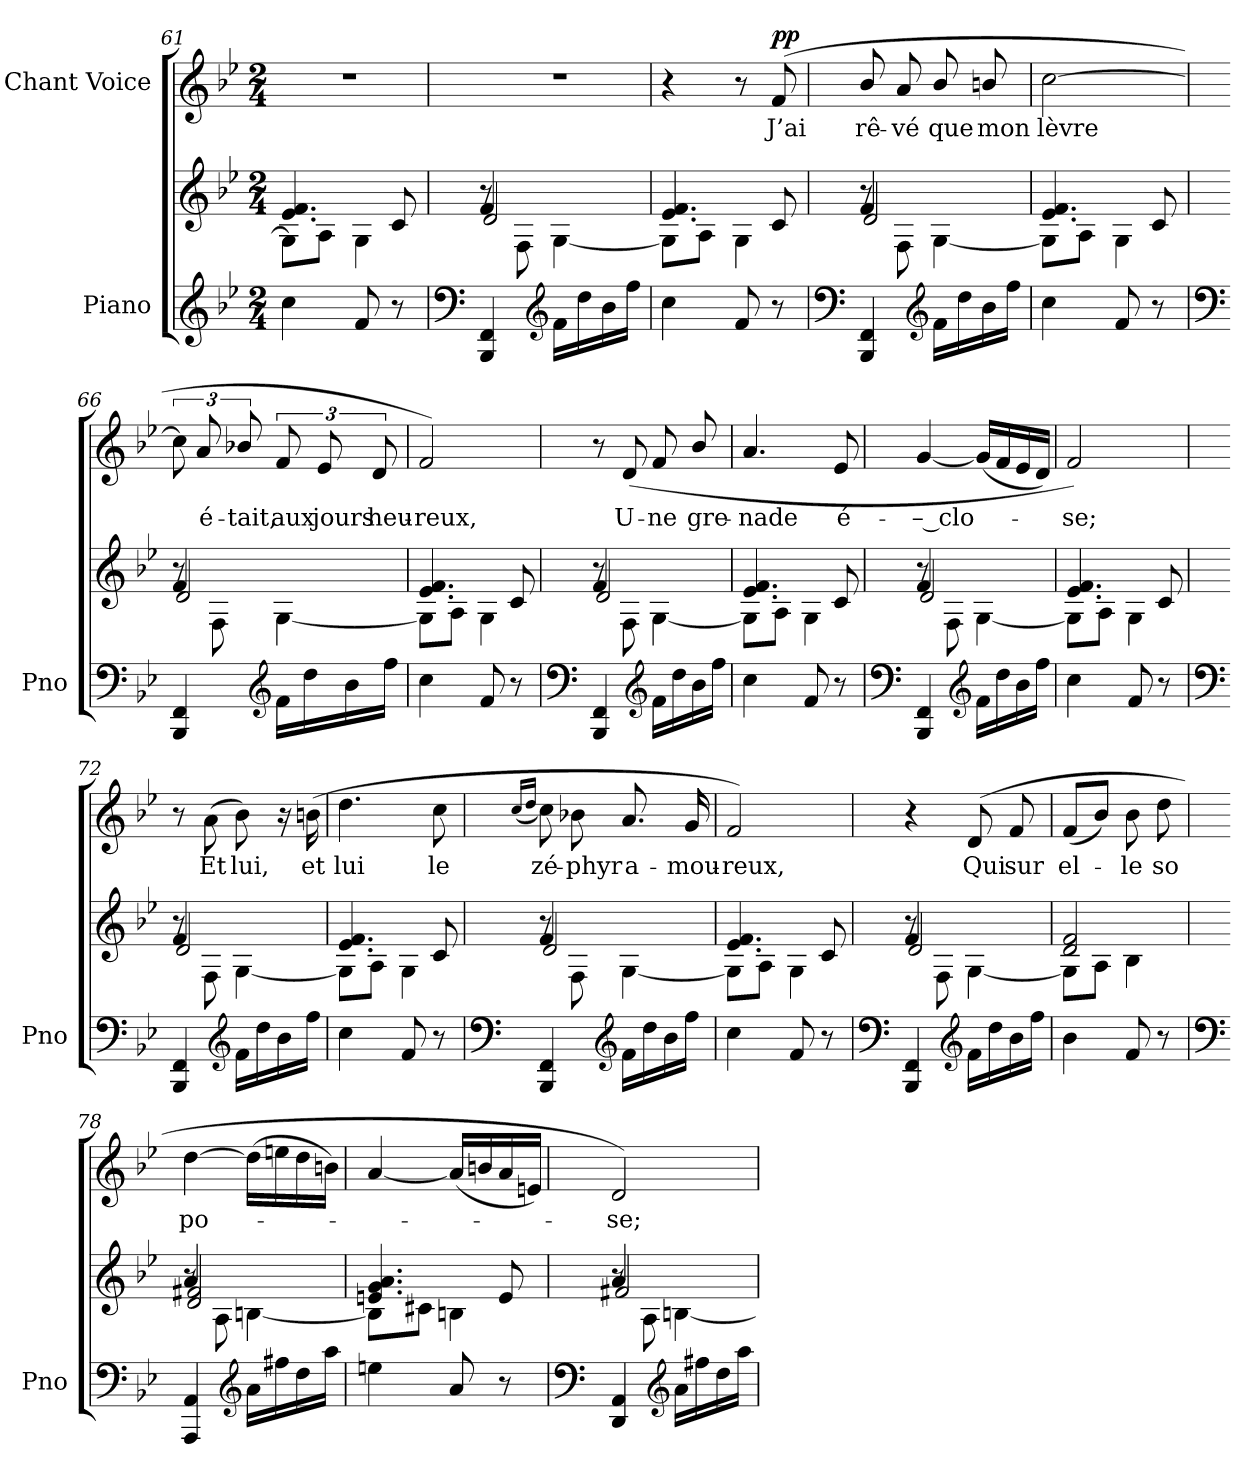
**kern	**kern	**kern	**text	**dynam
*part2	*part2	*part1	*part1	*part1
*staff3	*staff2	*staff1	*staff1	*staff1
*I"Piano	*	*I"Chant Voice	*	*
*I'Pno	*	*	*	*
*clefG2	*clefG2	*clefG2	*	*
*k[b-e-]	*k[b-e-]	*k[b-e-]	*	*
*M2/4	*M2/4	*M2/4	*	*
=61	=61	=61	=61	=61
*	*^	*	*	*
4cc\	4.e-/ 4.f/	8G\L]	2r	.	.
.	.	8A\J	.	.	.
8f/	.	4G\	.	.	.
8r	8c/	.	.	.	.
*	*v	*v	*	*	*
=62	=62	=62	=62	=62
*clefF4	*	*	*	*
*	*^	*	*	*
*	*	*^	*	*	*
4BBB-/ 4FF/	4f/	8r	2d/	2r	.	.
.	.	8F\	.	.	.	.
*clefG2	*	*	*	*	*	*
16f\LL	4ryy	[4G\	.	.	.	.
16dd\	.	.	.	.	.	.
16b-\	.	.	.	.	.	.
16ff\JJ	.	.	.	.	.	.
*	*	*v	*v	*	*	*
=63	=63	=63	=63	=63	=63
4cc\	4.e-/ 4.f/	8G\L]	4r	.	.
.	.	8A\J	.	.	.
8f/	.	4G\	8r	.	.
!	!	!	!	!	!LO:DY:a
8r	8c/	.	(8f/	J’ai	pp
*	*v	*v	*	*	*
=64	=64	=64	=64	=64
*clefF4	*	*	*	*
*	*^	*	*	*
*	*	*^	*	*	*
4BBB-/ 4FF/	4f/	8r	2d/	8b-/	rê-	.
.	.	8F\	.	8a/	-vé	.
*clefG2	*	*	*	*	*	*
16f\LL	4ryy	[4G\	.	8b-/	que	.
16dd\	.	.	.	.	.	.
16b-\	.	.	.	8bn/	mon	.
16ff\JJ	.	.	.	.	.	.
*	*	*v	*v	*	*	*
=65	=65	=65	=65	=65	=65
4cc\	4.e-/ 4.f/	8G\L]	[2cc\	lèvre	.
.	.	8A\J	.	.	.
8f/	.	4G\	.	.	.
8r	8c/	.	.	.	.
*	*v	*v	*	*	*
=66	=66	=66	=66	=66
*clefF4	*	*	*	*
*	*^	*	*	*
*	*	*^	*	*	*
4BBB-/ 4FF/	4f/	8r	2d/	12cc\]	.	.
.	.	.	.	12a/	é-	.
.	.	8F\	.	.	.	.
.	.	.	.	12b-X/	-tait,	.
*clefG2	*	*	*	*	*	*
16f\LL	4ryy	[4G\	.	12f/	aux	.
16dd\	.	.	.	.	.	.
.	.	.	.	12e-/	jours	.
16b-\	.	.	.	.	.	.
.	.	.	.	12d/	heu-	.
16ff\JJ	.	.	.	.	.	.
*	*	*v	*v	*	*	*
=67	=67	=67	=67	=67	=67
4cc\	4.e-/ 4.f/	8G\L]	2f/)	-reux,	.
.	.	8A\J	.	.	.
8f/	.	4G\	.	.	.
8r	8c/	.	.	.	.
*	*v	*v	*	*	*
=68	=68	=68	=68	=68
*clefF4	*	*	*	*
*	*^	*	*	*
*	*	*^	*	*	*
4BBB-/ 4FF/	4f/	8r	2d/	8r	.	.
.	.	8F\	.	(8d/	U-	.
*clefG2	*	*	*	*	*	*
16f\LL	4ryy	[4G\	.	8f/	-ne	.
16dd\	.	.	.	.	.	.
16b-\	.	.	.	8b-/	gre-	.
16ff\JJ	.	.	.	.	.	.
*	*	*v	*v	*	*	*
=69	=69	=69	=69	=69	=69
4cc\	4.e-/ 4.f/	8G\L]	4.a/	-nade	.
.	.	8A\J	.	.	.
8f/	.	4G\	.	.	.
8r	8c/	.	8e-/	é-	.
*	*v	*v	*	*	*
=70	=70	=70	=70	=70
*clefF4	*	*	*	*
*	*^	*	*	*
*	*	*^	*	*	*
4BBB-/ 4FF/	4f/	8r	2d/	[4g/	-– clo-	.
.	.	8F\	.	.	.	.
*clefG2	*	*	*	*	*	*
16f\LL	4ryy	[4G\	.	(16g/LL]	.	.
16dd\	.	.	.	16f/	.	.
16b-\	.	.	.	16e-/	.	.
16ff\JJ	.	.	.	16d/JJ)	.	.
*	*	*v	*v	*	*	*
=71	=71	=71	=71	=71	=71
4cc\	4.e-/ 4.f/	8G\L]	2f/)	-se;	.
.	.	8A\J	.	.	.
8f/	.	4G\	.	.	.
8r	8c/	.	.	.	.
*	*v	*v	*	*	*
=72	=72	=72	=72	=72
*clefF4	*	*	*	*
*	*^	*	*	*
*	*	*^	*	*	*
4BBB-/ 4FF/	4f/	8r	2d/	8r	.	.
.	.	8F\	.	(8a\	Et	.
*clefG2	*	*	*	*	*	*
16f\LL	4ryy	[4G\	.	8b-\)	lui,	.
16dd\	.	.	.	.	.	.
16b-\	.	.	.	16r	.	.
16ff\JJ	.	.	.	(16bn\	et	.
*	*	*v	*v	*	*	*
=73	=73	=73	=73	=73	=73
4cc\	4.e-/ 4.f/	8G\L]	4.dd\	lui	.
.	.	8A\J	.	.	.
8f/	.	4G\	.	.	.
8r	8c/	.	8cc\	le	.
*	*v	*v	*	*	*
=74	=74	=74	=74	=74
*clefF4	*	*	*	*
.	.	(16qcc/LL	.	.
.	.	16qdd/JJ	.	.
*	*^	*	*	*
*	*	*^	*	*	*
4BBB-/ 4FF/	4f/	8r	2d/	8cc\)	zé-	.
.	.	8F\	.	8b-X\	-phyr	.
*clefG2	*	*	*	*	*	*
16f\LL	4ryy	[4G\	.	8.a/	a-	.
16dd\	.	.	.	.	.	.
16b-\	.	.	.	.	.	.
16ff\JJ	.	.	.	16g/	-mou-	.
*	*	*v	*v	*	*	*
=75	=75	=75	=75	=75	=75
4cc\	4.e-/ 4.f/	8G\L]	2f/)	-reux,	.
.	.	8A\J	.	.	.
8f/	.	4G\	.	.	.
8r	8c/	.	.	.	.
*	*v	*v	*	*	*
=76	=76	=76	=76	=76
*clefF4	*	*	*	*
*	*^	*	*	*
*	*	*^	*	*	*
4BBB-/ 4FF/	4f/	8r	2d/	4r	.	.
.	.	8F\	.	.	.	.
*clefG2	*	*	*	*	*	*
16f\LL	4ryy	[4G\	.	(8d/	Qui	.
16dd\	.	.	.	.	.	.
16b-\	.	.	.	8f/	sur	.
16ff\JJ	.	.	.	.	.	.
*	*	*v	*v	*	*	*
=77	=77	=77	=77	=77	=77
4b-\	2d/ 2f/	8G\L]	(8f/L	el-	.
.	.	8A\J	8b-/J)	.	.
8f/	.	4B-\	8b-\	-le	.
8r	.	.	8dd\	so	.
*	*v	*v	*	*	*
=78	=78	=78	=78	=78
*clefF4	*	*	*	*
*	*^	*	*	*
*	*	*^	*	*	*
4AAA/ 4AA/	4a/	8r	2d/ 2f#X/	[4dd\	po-	.
.	.	8A\	.	.	.	.
*clefG2	*	*	*	*	*	*
16a\LL	4ryy	[4Bn\	.	(16dd\LL]	.	.
16ff#X\	.	.	.	16een\	.	.
16dd\	.	.	.	16dd\	.	.
16aa\JJ	.	.	.	16bn\JJ)	.	.
*	*	*v	*v	*	*	*
=79	=79	=79	=79	=79	=79
4een\	4.en/ 4.g/ 4.a/	8B\L]	[4a/	.	.
.	.	8c#X\J	.	.	.
8a/	.	4Bn\	(16a/LL]	.	.
.	.	.	16bn/	.	.
8r	8e/	.	16a/	.	.
.	.	.	16en/JJ)	.	.
*	*v	*v	*	*	*
=80	=80	=80	=80	=80
*clefF4	*	*	*	*
*	*^	*	*	*
*	*	*^	*	*	*
4DD/ 4AA/	4a/	8r	2f#X/	2d/)	-se;	.
.	.	8A\	.	.	.	.
*clefG2	*	*	*	*	*	*
16a\LL	4ryy	[4Bn\	.	.	.	.
16ff#X\	.	.	.	.	.	.
16dd\	.	.	.	.	.	.
16aa\JJ	.	.	.	.	.	.
*	*v	*v	*v	*	*	*
=	=	=	=	=
*-	*-	*-	*-	*-
